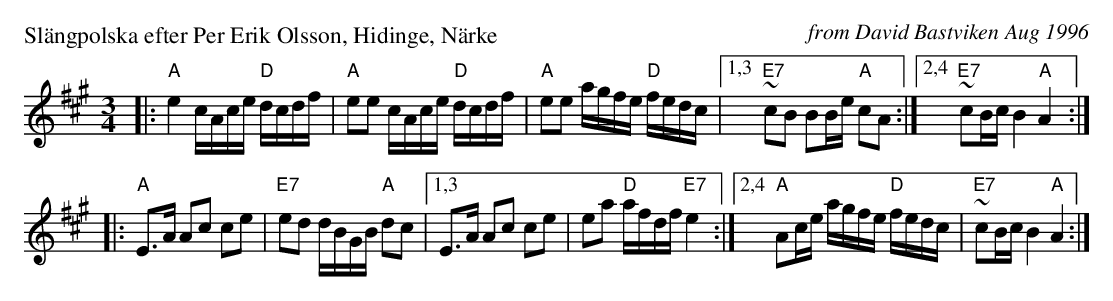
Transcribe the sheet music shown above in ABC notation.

X:1
P: Sl\"angpolska efter Per Erik Olsson, Hidinge, N\"arke
O: from David Bastviken Aug 1996
M: 3/4
L: 1/16
K:A
|: "A"e4 cAce "D"dcdf | "A"e2e2 cAce "D"dcdf \
| "A"e2e2 agfe "D"fedc |1,3 "E7"~c2B2 B2Be "A"c2A2 :|2,4 "E7"~c2Bc B4 "A"A4 :|
|: "A"E3A A2c2 c2e2 | "E7"e2d2 dBGB "A"d2c2 \
|1,3 E3A A2c2 c2e2 | e2a2 "D"afdf "E7"e4 :|2,4 "A"A2ce agfe "D"fedc | "E7"~c2Bc B4 "A"A4 :|
